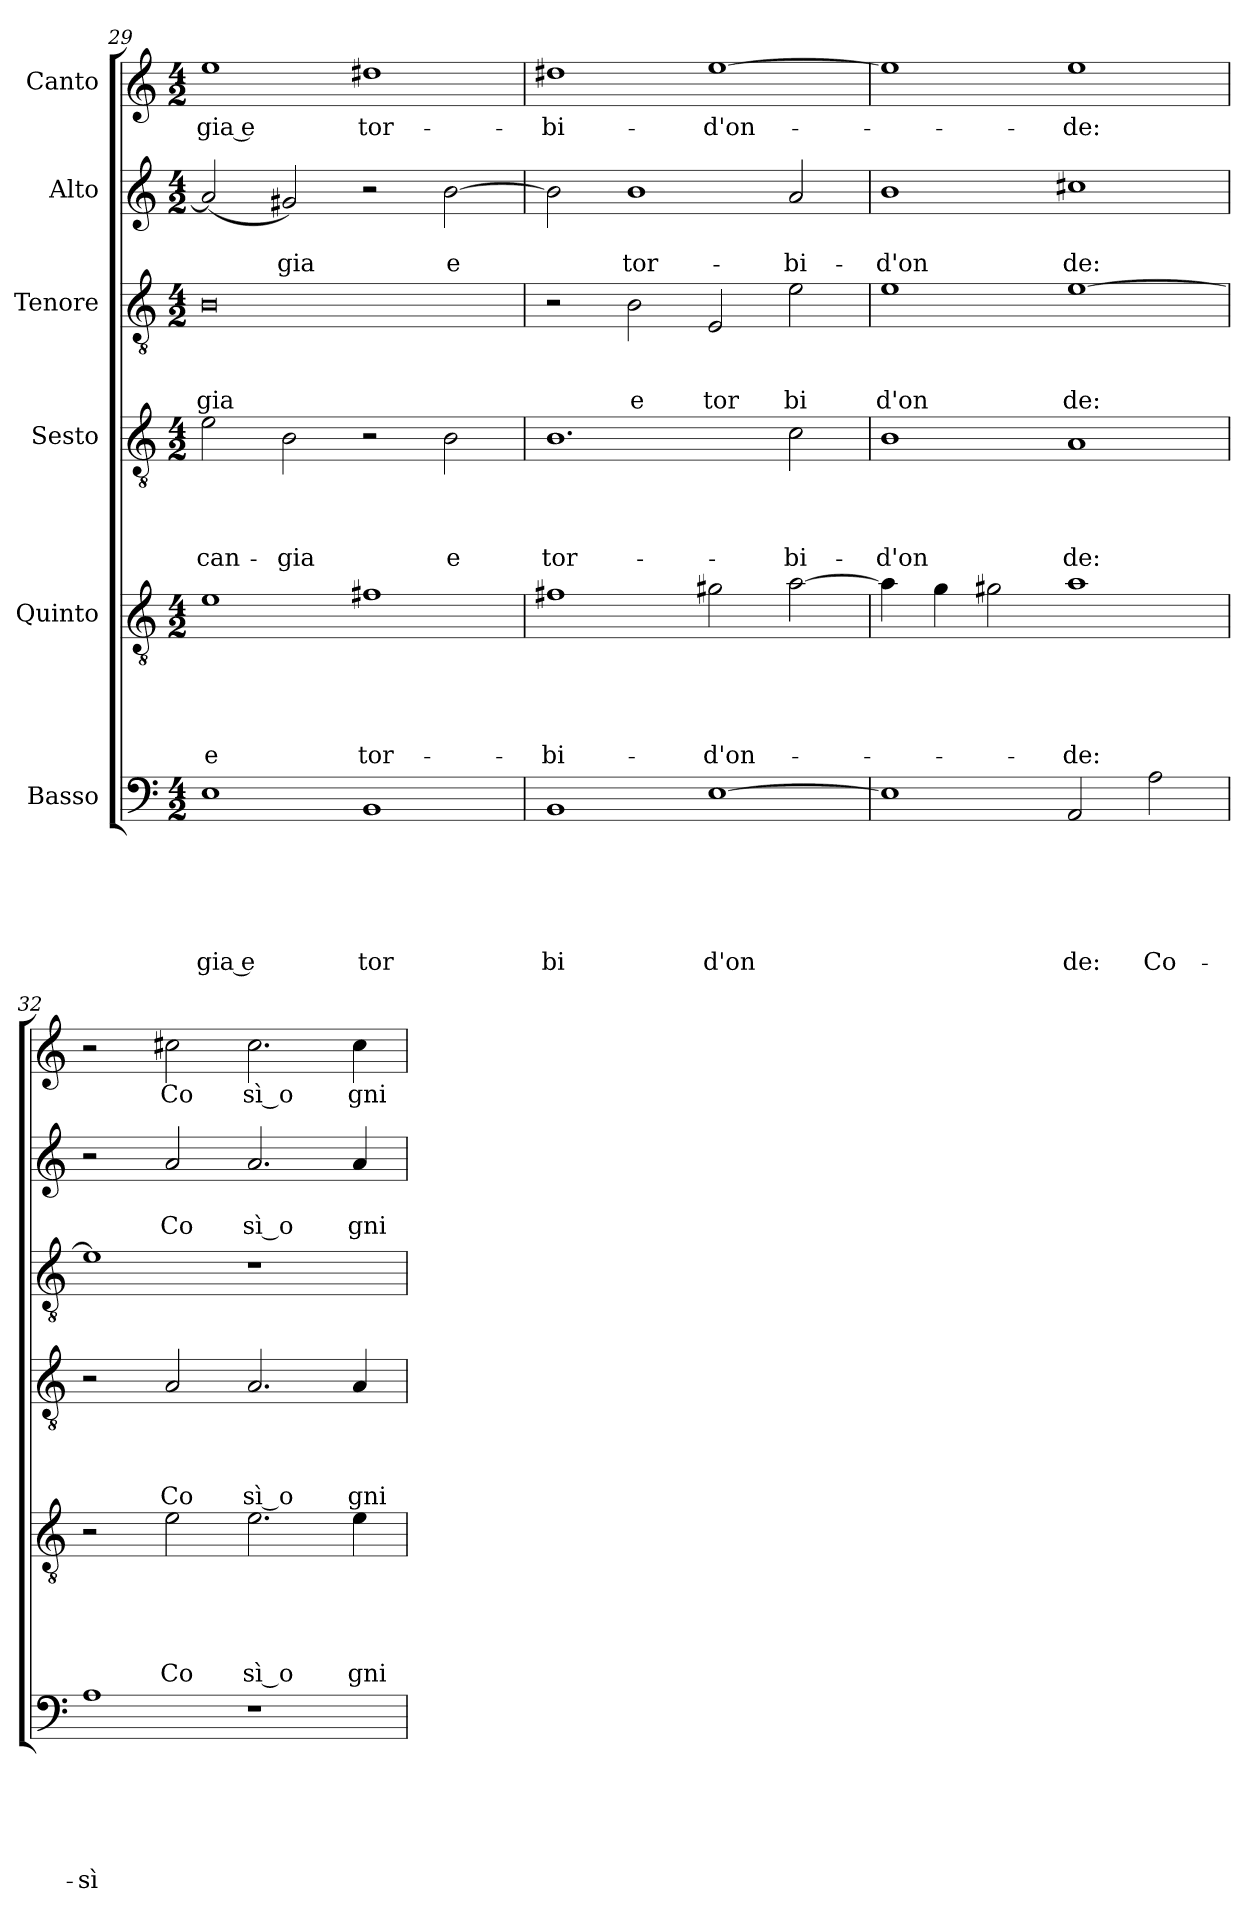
**kern	**text	**text	**text	**text	**text	**text	**kern	**text	**text	**text	**text	**text	**kern	**text	**text	**text	**text	**kern	**text	**text	**text	**kern	**text	**text	**kern	**text
*part6	*part6	*part6	*part6	*part6	*part6	*part6	*part5	*part5	*part5	*part5	*part5	*part5	*part4	*part4	*part4	*part4	*part4	*part3	*part3	*part3	*part3	*part2	*part2	*part2	*part1	*part1
*staff6	*staff6	*staff6	*staff6	*staff6	*staff6	*staff6	*staff5	*staff5	*staff5	*staff5	*staff5	*staff5	*staff4	*staff4	*staff4	*staff4	*staff4	*staff3	*staff3	*staff3	*staff3	*staff2	*staff2	*staff2	*staff1	*staff1
*I"Basso	*	*	*	*	*	*	*I"Quinto	*	*	*	*	*	*I"Sesto	*	*	*	*	*I"Tenore	*	*	*	*I"Alto	*	*	*I"Canto	*
*clefF4	*	*	*	*	*	*	*clefGv2	*	*	*	*	*	*clefGv2	*	*	*	*	*clefGv2	*	*	*	*clefG2	*	*	*clefG2	*
*k[]	*	*	*	*	*	*	*k[]	*	*	*	*	*	*k[]	*	*	*	*	*k[]	*	*	*	*k[]	*	*	*k[]	*
*C:	*	*	*	*	*	*	*C:	*	*	*	*	*	*C:	*	*	*	*	*C:	*	*	*	*C:	*	*	*C:	*
*M4/2	*	*	*	*	*	*	*M4/2	*	*	*	*	*	*M4/2	*	*	*	*	*M4/2	*	*	*	*M4/2	*	*	*M4/2	*
=29	=29	=29	=29	=29	=29	=29	=29	=29	=29	=29	=29	=29	=29	=29	=29	=29	=29	=29	=29	=29	=29	=29	=29	=29	=29	=29
!	!	!	!	!	!	!LO:LY:b:rj	!	!	!	!	!	!LO:LY:b	!	!	!	!	!LO:LY:b	!	!	!	!LO:LY:b	!	!	!	!	!LO:LY:b:rj
1E	.	.	.	.	.	gia e	1e	.	.	.	.	e	2e\	.	.	.	can-	0B	.	.	gia	(2a/]	.	.	1ee	-gia e
!	!	!	!	!	!	!	!	!	!	!	!	!	!	!	!	!	!LO:LY:b	!	!	!	!	!	!	!LO:LY:b	!	!
.	.	.	.	.	.	.	.	.	.	.	.	.	2B\	.	.	.	-gia	.	.	.	.	2g#X/)	.	-gia	.	.
!	!	!	!	!	!	!LO:LY:b	!	!	!	!	!	!LO:LY:b	!	!	!	!	!	!	!	!	!	!	!	!	!	!LO:LY:b
1BB	.	.	.	.	.	tor	1f#X	.	.	.	.	tor-	2r	.	.	.	.	.	.	.	.	2r	.	.	1dd#X	tor-
!	!	!	!	!	!	!	!	!	!	!	!	!	!	!	!	!	!LO:LY:b	!	!	!	!	!	!	!LO:LY:b	!	!
.	.	.	.	.	.	.	.	.	.	.	.	.	2B\	.	.	.	e	.	.	.	.	[>2b\	.	e	.	.
=30	=30	=30	=30	=30	=30	=30	=30	=30	=30	=30	=30	=30	=30	=30	=30	=30	=30	=30	=30	=30	=30	=30	=30	=30	=30	=30
!	!	!	!	!	!	!LO:LY:b	!	!	!	!	!	!LO:LY:b	!	!	!	!	!LO:LY:b	!	!	!	!	!	!	!	!	!LO:LY:b
1BB	.	.	.	.	.	bi	1f#X	.	.	.	.	-bi-	1.B	.	.	.	tor-	2r	.	.	.	2b\]	.	.	1dd#X	-bi-
!	!	!	!	!	!	!	!	!	!	!	!	!	!	!	!	!	!	!	!	!	!LO:LY:b	!	!	!LO:LY:b	!	!
.	.	.	.	.	.	.	.	.	.	.	.	.	.	.	.	.	.	2B\	.	.	e	1b	.	tor-	.	.
!	!	!	!	!	!	!LO:LY:b	!	!	!	!	!	!LO:LY:b	!	!	!	!	!	!	!	!	!LO:LY:b	!	!	!	!	!LO:LY:b
[<1E	.	.	.	.	.	d'on	2g#X\	.	.	.	.	-d'on-	.	.	.	.	.	2E/	.	.	tor	.	.	.	[<1ee	-d'on-
!	!	!	!	!	!	!	!	!	!	!	!	!	!	!	!	!	!LO:LY:b	!	!	!	!LO:LY:b	!	!	!LO:LY:b	!	!
.	.	.	.	.	.	.	[<2a\	.	.	.	.	.	2c\	.	.	.	-bi-	2e\	.	.	bi	2a/	.	-bi-	.	.
!!LO:PB:g=z
=31	=31	=31	=31	=31	=31	=31	=31	=31	=31	=31	=31	=31	=31	=31	=31	=31	=31	=31	=31	=31	=31	=31	=31	=31	=31	=31
!	!	!	!	!	!	!	!	!	!	!	!	!	!	!	!	!	!LO:LY:b	!	!	!	!LO:LY:b	!	!	!LO:LY:b	!	!
1E]	.	.	.	.	.	.	4a\]	.	.	.	.	.	1B	.	.	.	-d'on	1e	.	.	d'on	1b	.	-d'on	1ee]	.
.	.	.	.	.	.	.	4g\	.	.	.	.	.	.	.	.	.	.	.	.	.	.	.	.	.	.	.
.	.	.	.	.	.	.	2g#X\	.	.	.	.	.	.	.	.	.	.	.	.	.	.	.	.	.	.	.
!	!	!	!	!	!	!LO:LY:b	!	!	!	!	!	!LO:LY:b	!	!	!	!	!LO:LY:b	!	!	!	!LO:LY:b	!	!	!LO:LY:b	!	!LO:LY:b
2AA/	.	.	.	.	.	de:	1a	.	.	.	.	-de:	1A	.	.	.	de:	[>1e	.	.	de:	1cc#X	.	de:	1ee	-de:
!	!	!	!	!	!	!LO:LY:b	!	!	!	!	!	!	!	!	!	!	!	!	!	!	!	!	!	!	!	!
2A\	.	.	.	.	.	Co-	.	.	.	.	.	.	.	.	.	.	.	.	.	.	.	.	.	.	.	.
=32	=32	=32	=32	=32	=32	=32	=32	=32	=32	=32	=32	=32	=32	=32	=32	=32	=32	=32	=32	=32	=32	=32	=32	=32	=32	=32
!	!	!	!	!	!	!LO:LY:b	!	!	!	!	!	!	!	!	!	!	!	!	!	!	!	!	!	!	!	!
1A	.	.	.	.	.	-sì	2r	.	.	.	.	.	2r	.	.	.	.	1e]	.	.	.	2r	.	.	2r	.
!	!	!	!	!	!	!	!	!	!	!	!	!LO:LY:b	!	!	!	!	!LO:LY:b	!	!	!	!	!	!	!LO:LY:b	!	!LO:LY:b
.	.	.	.	.	.	.	2e\	.	.	.	.	Co	2A/	.	.	.	Co	.	.	.	.	2a/	.	Co	2cc#X\	Co
!	!	!	!	!	!	!	!	!	!	!	!	!LO:LY:b:rj	!	!	!	!	!LO:LY:b:rj	!	!	!	!	!	!	!LO:LY:b:rj	!	!LO:LY:b:rj
1r	.	.	.	.	.	.	2.e\	.	.	.	.	sì o	2.A/	.	.	.	sì o	1r	.	.	.	2.a/	.	sì o	2.cc#\	sì o
!	!	!	!	!	!	!	!	!	!	!	!	!LO:LY:b	!	!	!	!	!LO:LY:b	!	!	!	!	!	!	!LO:LY:b	!	!LO:LY:b
.	.	.	.	.	.	.	4e\	.	.	.	.	gni	4A/	.	.	.	gni	.	.	.	.	4a/	.	gni	4cc#\	gni
=	=	=	=	=	=	=	=	=	=	=	=	=	=	=	=	=	=	=	=	=	=	=	=	=	=	=
*-	*-	*-	*-	*-	*-	*-	*-	*-	*-	*-	*-	*-	*-	*-	*-	*-	*-	*-	*-	*-	*-	*-	*-	*-	*-	*-
